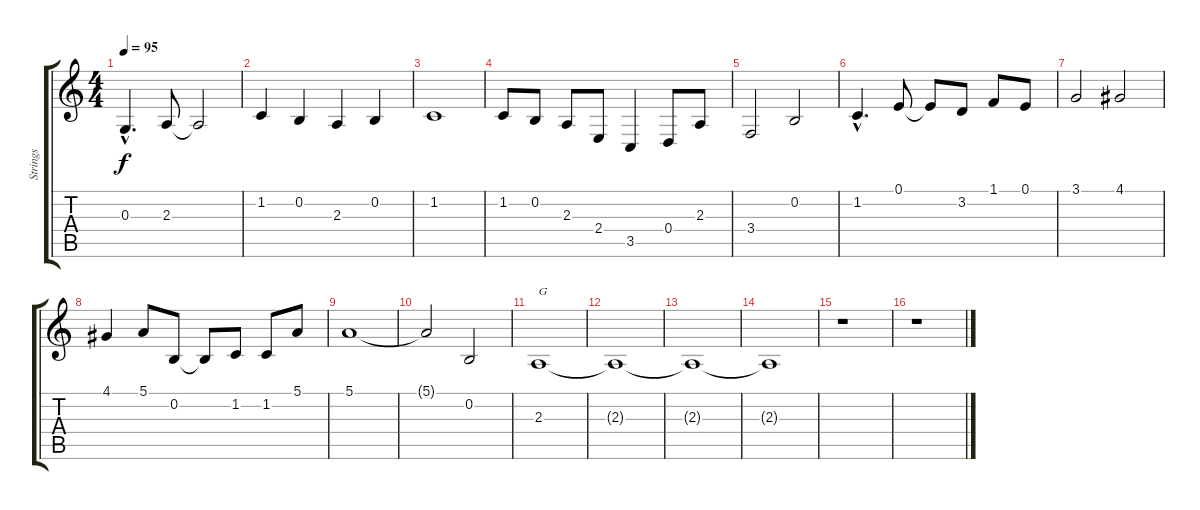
\track ("Strings " "Strings ") {instrument stringensemble2}
\staff {score tabs}
\tuning (E4 B3 G3 D3 A2 E2) {hide}
\ts (4 4)
\tempo 95
\clef g2
\ks c
0.3{hac}.4{d dy f} 2.3.8 2.3{t}.2 |
1.2.4 0.2.4 2.3.4 0.2.4 |
1.2.1 |
1.2.8 0.2.8 2.3.8 2.4.8 3.5.4 0.4.8 2.3.8 |
3.4.2 0.2.2 |
1.2{hac}.4{d} 0.1.8 0.1{t}.8 3.2.8 1.1.8 0.1.8 |
3.1.2 4.1.2 |
4.1.4 5.1.8 0.2.8 0.2{t}.8 1.2.8 1.2.8 5.1.8 |
5.1.1 |
5.1{t}.2 0.2.2 |
2.3.1{txt "G"} |
2.3{t}.1 |
2.3{t}.1 |
2.3{t}.1 |
r.1 |
r.1
